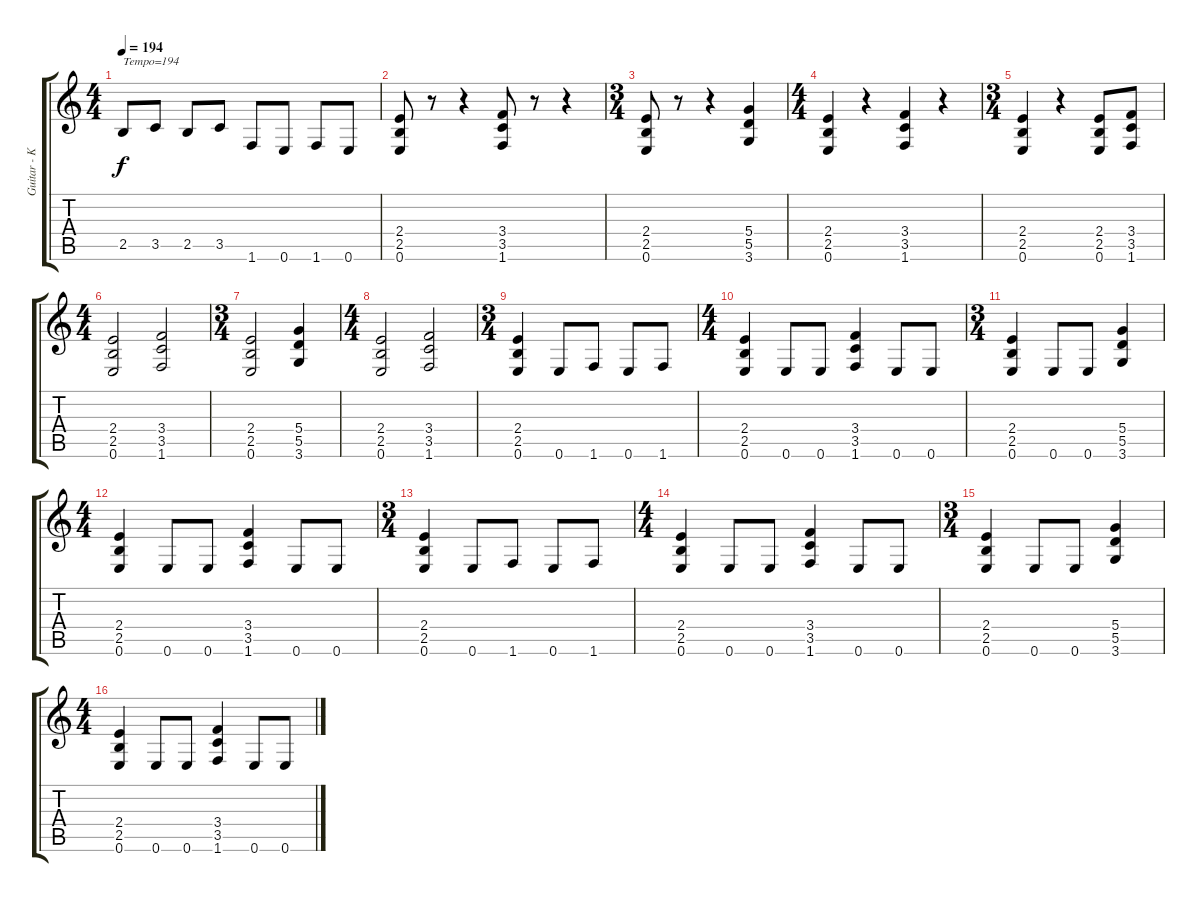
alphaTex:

\track ("Guitar - Kirk" "Guitar - K") {instrument distortionguitar}
\staff {score tabs}
\tuning (E4 B3 G3 D3 A2 E2) {hide}
\ts (4 4)
\tempo 194
\clef g2
\ks c
2.5.8{txt "Tempo=194" dy f instrument distortionguitar} 3.5.8 2.5.8 3.5.8 1.6.8 0.6.8 1.6.8 0.6.8 |
(2.4 2.5 0.6).8 r.8 r.4 (3.4 3.5 1.6).8 r.8 r.4 |
\ts (3 4)
(2.4 2.5 0.6).8 r.8 r.4 (5.4 5.5 3.6).4 |
\ts (4 4)
(2.4 2.5 0.6).4 r.4 (3.4 3.5 1.6).4 r.4 |
\ts (3 4)
(2.4 2.5 0.6).4 r.4 (2.4 2.5 0.6).8 (3.4 3.5 1.6).8 |
\ts (4 4)
(2.4 2.5 0.6).2 (3.4 3.5 1.6).2 |
\ts (3 4)
(2.4 2.5 0.6).2 (5.4 5.5 3.6).4 |
\ts (4 4)
(2.4 2.5 0.6).2 (3.4 3.5 1.6).2 |
\ts (3 4)
(2.4 2.5 0.6).4 0.6.8 1.6.8 0.6.8 1.6.8 |
\ts (4 4)
(2.4 2.5 0.6).4 0.6.8 0.6.8 (3.4 3.5 1.6).4 0.6.8 0.6.8 |
\ts (3 4)
(2.4 2.5 0.6).4 0.6.8 0.6.8 (5.4 5.5 3.6).4 |
\ts (4 4)
(2.4 2.5 0.6).4 0.6.8 0.6.8 (3.4 3.5 1.6).4 0.6.8 0.6.8 |
\ts (3 4)
(2.4 2.5 0.6).4 0.6.8 1.6.8 0.6.8 1.6.8 |
\ts (4 4)
(2.4 2.5 0.6).4 0.6.8 0.6.8 (3.4 3.5 1.6).4 0.6.8 0.6.8 |
\ts (3 4)
(2.4 2.5 0.6).4 0.6.8 0.6.8 (5.4 5.5 3.6).4 |
\ts (4 4)
(2.4 2.5 0.6).4 0.6.8 0.6.8 (3.4 3.5 1.6).4 0.6.8 0.6.8
